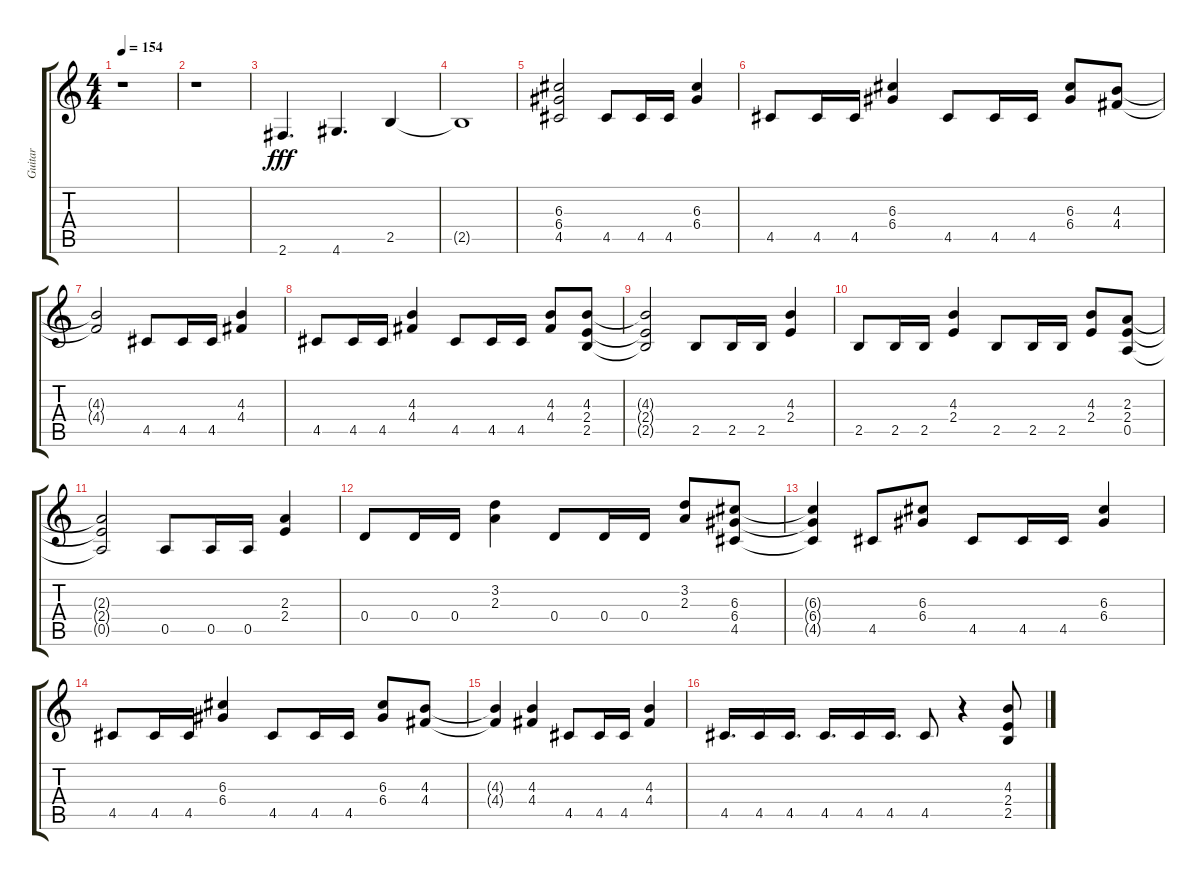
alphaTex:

\track ("Guitar" "Guitar") {instrument distortionguitar}
\staff {score tabs}
\tuning (E4 B3 G3 D3 A2 E2) {hide}
\ts (4 4)
\tempo 154
\clef g2
\ks c
r.1{dy fff} |
r.1 |
2.6.4{d} 4.6.4{d} 2.5.4 |
2.5{t}.1 |
(6.3 6.4 4.5).2 4.5.8 4.5.16 4.5.16 (6.3 6.4).4 |
4.5.8 4.5.16 4.5.16 (6.3 6.4).4 4.5.8 4.5.16 4.5.16 (6.3 6.4).8 (4.3 4.4).8 |
(4.3{t} 4.4{t}).2 4.5.8 4.5.16 4.5.16 (4.3 4.4).4 |
4.5.8 4.5.16 4.5.16 (4.3 4.4).4 4.5.8 4.5.16 4.5.16 (4.3 4.4).8 (4.3 2.4 2.5).8 |
(4.3{t} 2.4{t} 2.5{t}).2 2.5.8 2.5.16 2.5.16 (4.3 2.4).4 |
2.5.8 2.5.16 2.5.16 (4.3 2.4).4 2.5.8 2.5.16 2.5.16 (4.3 2.4).8 (2.3 2.4 0.5).8 |
(2.3{t} 2.4{t} 0.5{t}).2 0.5.8 0.5.16 0.5.16 (2.3 2.4).4 |
0.4.8 0.4.16 0.4.16 (3.2 2.3).4 0.4.8 0.4.16 0.4.16 (3.2 2.3).8 (6.3 6.4 4.5).8 |
(6.3{t} 6.4{t} 4.5{t}).4 4.5.8 (6.3 6.4).8 4.5.8 4.5.16 4.5.16 (6.3 6.4).4 |
4.5.8 4.5.16 4.5.16 (6.3 6.4).4 4.5.8 4.5.16 4.5.16 (6.3 6.4).8 (4.3 4.4).8 |
(4.3{t} 4.4{t}).4 (4.3 4.4).4 4.5.8 4.5.16 4.5.16 (4.3 4.4).4 |
4.5.16{d} 4.5.16 4.5.16{d} 4.5.16{d} 4.5.16 4.5.16{d} 4.5.8 r.4 (4.3 2.4 2.5).8
